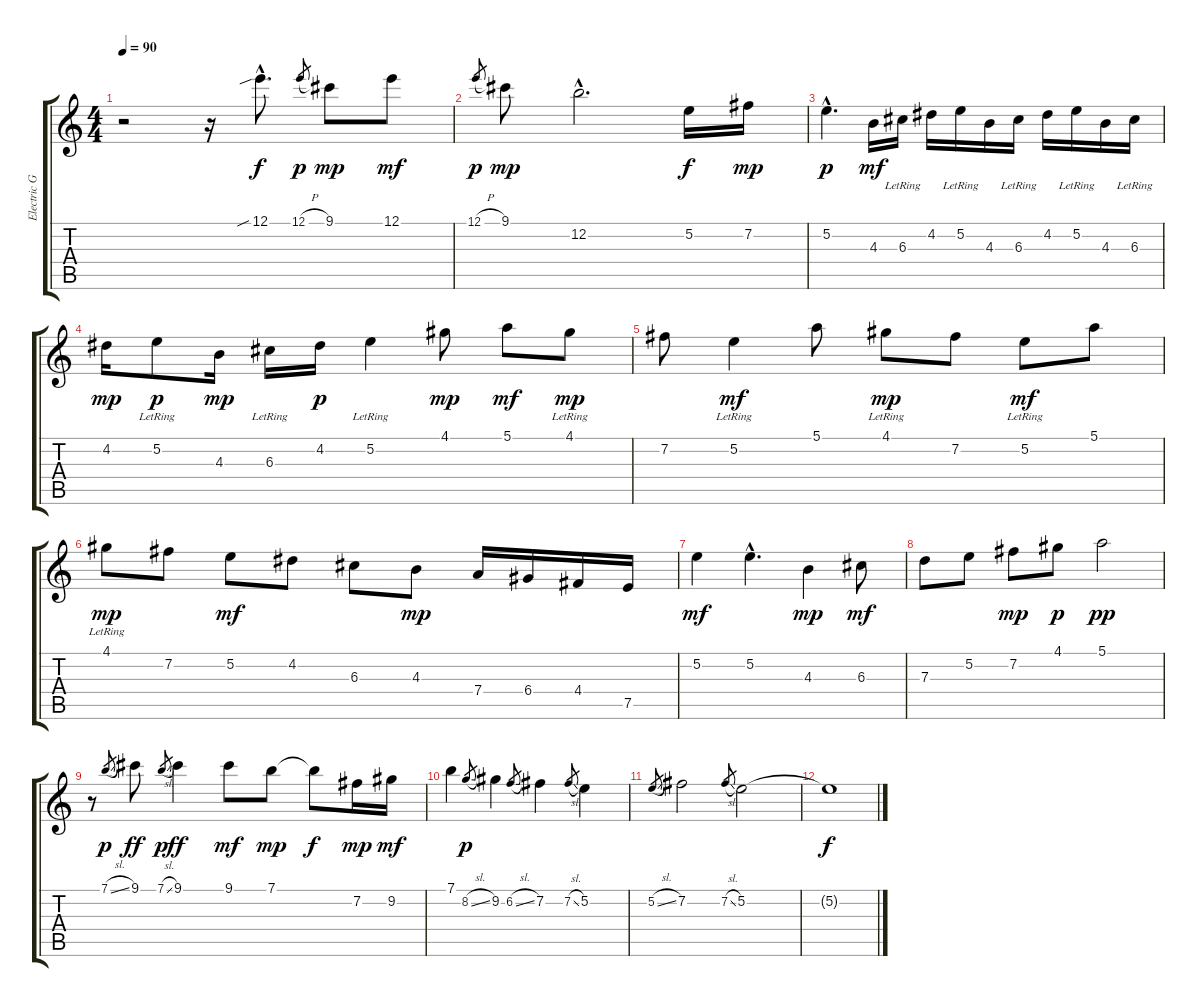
\track ("Electric Guitar" "Electric G") {instrument electricguitarjazz}
\staff {score tabs}
\tuning (E4 B3 G3 D3 A2 E2) {hide}
\ts (4 4)
\tempo 90
\clef g2
\ks c
r.2{dy f volume 10} r.16 12.1{sib hac}.8{d} 12.1{h}.8{gr dy p} 9.1.8{dy mp} 12.1.8{dy mf} |
12.1{h}.8{gr dy p} 9.1.8{dy mp volume 9} 12.2{hac}.2{d} 5.2.16{dy f} 7.2.16{dy mp} |
5.2{hac}.4{d dy p volume 8} 4.3.16{dy mf} 6.3{lr}.16 4.2.16 5.2{lr}.16 4.3.16 6.3{lr}.16 4.2.16 5.2{lr}.16 4.3.16 6.3{lr}.16 |
4.2.16{dy mp volume 7} 5.2{lr}.8{dy p} 4.3.16{dy mp} 6.3{lr}.16 4.2.16{dy p} 5.2{lr}.4 4.1.8{dy mp} 5.1.8{dy mf} 4.1{lr}.8{dy mp} |
7.2.8{volume 6} 5.2{lr}.4{dy mf} 5.1.8 4.1{lr}.8{dy mp} 7.2.8 5.2{lr}.8{dy mf} 5.1.8 |
4.1{lr}.8{dy mp volume 5} 7.2.8 5.2.8{dy mf} 4.2.8 6.3.8 4.3.8{dy mp} 7.4.16 6.4.16 4.4.16 7.5.16 |
5.2.4{dy mf volume 4} 5.2{hac}.4{d} 4.3.4{dy mp} 6.3.8{dy mf} |
7.3.8{volume 3} 5.2.8 7.2.8{dy mp} 4.1.8{dy p} 5.1.2{dy pp} |
r.8{volume 2} 7.1{sl}.8{gr dy p} 9.1.8{dy ff} 7.1{sl}.8{gr dy p} 9.1.4{dy ff} 9.1.8{dy mf} 7.1.8{dy mp} 7.1{t}.8{dy f} 7.2.16{dy mp} 9.2.16{dy mf} |
7.1.4{volume 1} 8.2{sl}.8{gr dy p} 9.2.4 6.2{sl}.8{gr} 7.2.4 7.2{sl}.8{gr} 5.2.4 |
5.2{sl}.8{gr} 7.2.2{volume 0} 7.2{sl}.8{gr} 5.2.2 |
5.2{t}.1{dy f}
